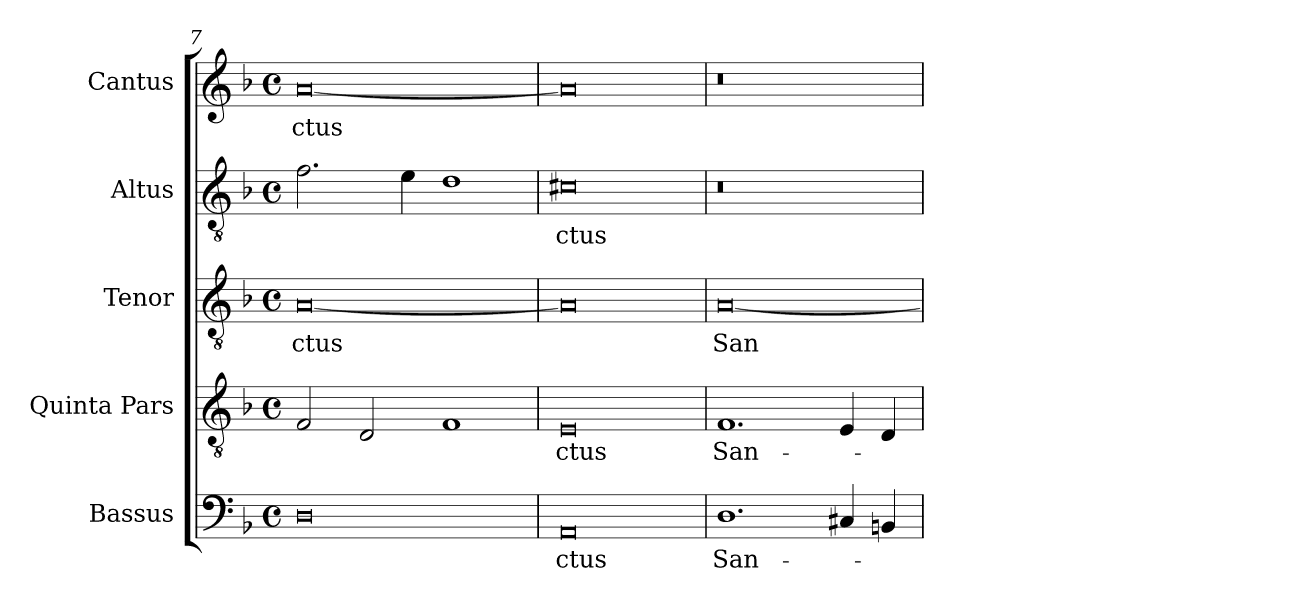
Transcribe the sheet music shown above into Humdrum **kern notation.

**kern	**text	**kern	**text	**kern	**text	**kern	**text	**kern	**text
*part5	*part5	*part4	*part4	*part3	*part3	*part2	*part2	*part1	*part1
*staff5	*staff5	*staff4	*staff4	*staff3	*staff3	*staff2	*staff2	*staff1	*staff1
*I"Bassus	*	*I"Quinta Pars	*	*I"Tenor	*	*I"Altus	*	*I"Cantus	*
*I'B.	*	*I'Q.P.	*	*I'T.	*	*I'A.	*	*I'C.	*
*clefF4	*	*clefGv2	*	*clefGv2	*	*clefGv2	*	*clefG2	*
*k[b-]	*	*k[b-]	*	*k[b-]	*	*k[b-]	*	*k[b-]	*
*F:	*	*F:	*	*F:	*	*F:	*	*F:	*
*M4/4	*	*M4/4	*	*M4/4	*	*M4/4	*	*M4/4	*
*met(c)	*	*met(c)	*	*met(c)	*	*met(c)	*	*met(c)	*
=7	=7	=7	=7	=7	=7	=7	=7	=7	=7
!	!	!	!	!	!LO:LY:b:cj	!	!	!	!LO:LY:b:cj
0D	.	2F/	.	[<0A	-ctus	2.f\	.	[<0a	-ctus
.	.	2D/	.	.	.	.	.	.	.
.	.	.	.	.	.	4e\	.	.	.
.	.	1F	.	.	.	1d	.	.	.
=8	=8	=8	=8	=8	=8	=8	=8	=8	=8
!	!LO:LY:b:cj	!	!LO:LY:b:cj	!	!	!	!LO:LY:b:cj	!	!
0AA	-ctus	0E	-ctus	0A]	.	0c#X	-ctus	0a]	.
!!LO:LB:g=z
=9	=9	=9	=9	=9	=9	=9	=9	=9	=9
!	!LO:LY:b:cj	!	!LO:LY:b	!	!LO:LY:b	!	!	!	!
1.D	San-	1.F	San-	[<0A	San-	0r	.	0r	.
4C#X/	.	4E/	.	.	.	.	.	.	.
4BBn/	.	4D/	.	.	.	.	.	.	.
=	=	=	=	=	=	=	=	=	=
*-	*-	*-	*-	*-	*-	*-	*-	*-	*-
